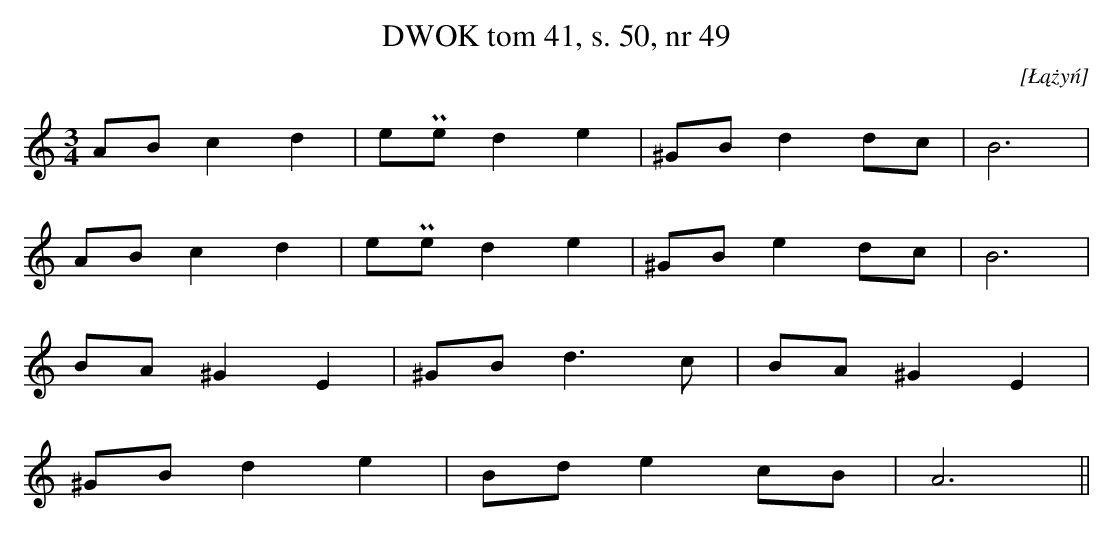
X:1
T:DWOK tom 41, s. 50, nr 49
O:[Łążyń]
L:1/16
M:3/4
K:C
A2B2 c4 d4|e2Pe2 d4 e4|^G2B2 d4 d2c2|B12|
A2B2 c4 d4|e2Pe2 d4 e4|^G2B2 e4 d2c2|B12|
B2A2 ^G4 E4|^G2B2 d6c2|B2A2 ^G4 E4|
^G2B2 d4 e4|B2d2 e4 c2B2|A12||
